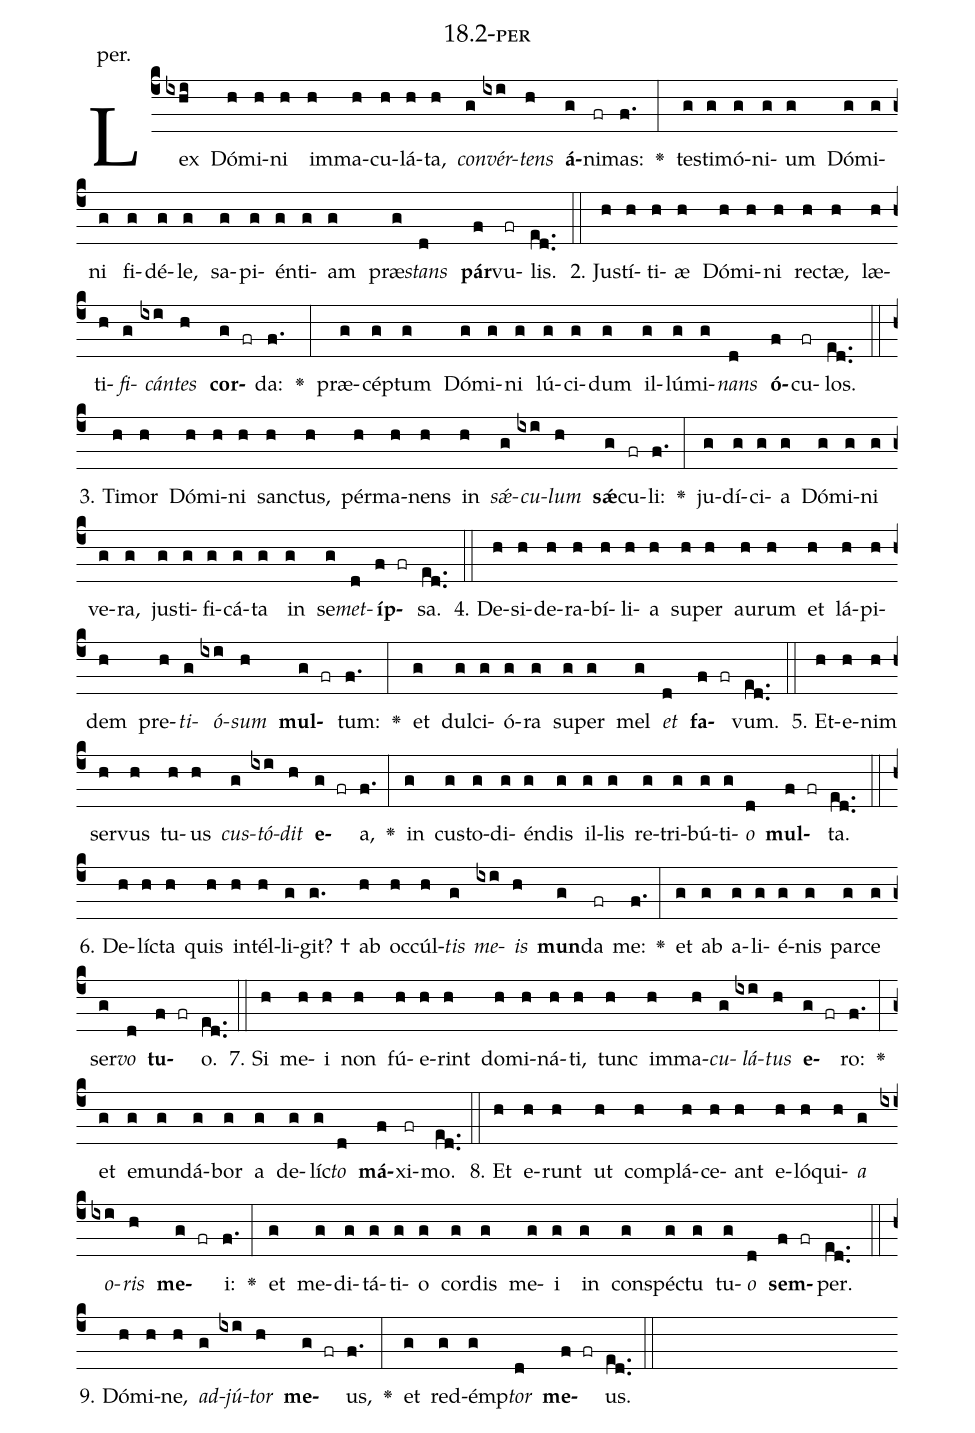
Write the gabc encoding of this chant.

name: 18.2-per;
annotation: per.;
%%
(c4)Lex(ixhi) Dó(h)mi(h)ni(h) im(h)ma(h)cu(h)lá(h)ta,(h) <i>con</i>(g)<i>vér</i>(ixi)<i>tens</i>(h) <b>á</b>(g)ni(fr)mas:(f.) <v>\greheightstar</v>(:) tes(g)ti(g)mó(g)ni(g)um(g) Dó(g)mi(g)ni(g) fi(g)dé(g)le,(g) sa(g)pi(g)én(g)ti(g)am(g) præ(g)<i>stans</i>(d) <b>pár</b>(f)vu(fr)lis.(ed..) (::)
2. Jus(h)tí(h)ti(h)æ(h) Dó(h)mi(h)ni(h) rec(h)tæ,(h) læ(h)ti(h)<i>fi</i>(g)<i>cán</i>(ixi)<i>tes</i>(h) <b>cor</b>(g fr)da:(f.) <v>\greheightstar</v>(:) præ(g)cép(g)tum(g) Dó(g)mi(g)ni(g) lú(g)ci(g)dum(g) il(g)lú(g)mi(g)<i>nans</i>(d) <b>ó</b>(f)cu(fr)los.(ed..) (::)
3. Ti(h)mor(h) Dó(h)mi(h)ni(h) sanc(h)tus,(h) pér(h)ma(h)nens(h) in(h) <i>sǽ</i>(g)<i>cu</i>(ixi)<i>lum</i>(h) <b>sǽ</b>(g)cu(fr)li:(f.) <v>\greheightstar</v>(:) ju(g)dí(g)ci(g)a(g) Dó(g)mi(g)ni(g) ve(g)ra,(g) jus(g)ti(g)fi(g)cá(g)ta(g) in(g) se(g)<i>met</i>(d)<b>íp</b>(f fr)sa.(ed..) (::)
4. De(h)si(h)de(h)ra(h)bí(h)li(h)a(h) su(h)per(h) au(h)rum(h) et(h) lá(h)pi(h)dem(h) pre(h)<i>ti</i>(g)<i>ó</i>(ixi)<i>sum</i>(h) <b>mul</b>(g fr)tum:(f.) <v>\greheightstar</v>(:) et(g) dul(g)ci(g)ó(g)ra(g) su(g)per(g) mel(g) <i>et</i>(d) <b>fa</b>(f fr)vum.(ed..) (::)
5. Et(h)e(h)nim(h) ser(h)vus(h) tu(h)us(h) <i>cus</i>(g)<i>tó</i>(ixi)<i>dit</i>(h) <b>e</b>(g fr)a,(f.) <v>\greheightstar</v>(:) in(g) cus(g)to(g)di(g)én(g)dis(g) il(g)lis(g) re(g)tri(g)bú(g)ti(g)<i>o</i>(d) <b>mul</b>(f fr)ta.(ed..) (::)
6. De(h)líc(h)ta(h) quis(h) in(h)tél(h)li(g)git? †(g.) ab(h) oc(h)cúl(h)<i>tis</i>(g) <i>me</i>(ixi)<i>is</i>(h) <b>mun</b>(g)da(fr) me:(f.) <v>\greheightstar</v>(:) et(g) ab(g) a(g)li(g)é(g)nis(g) par(g)ce(g) ser(g)<i>vo</i>(d) <b>tu</b>(f fr)o.(ed..) (::)
7. Si(h) me(h)i(h) non(h) fú(h)e(h)rint(h) do(h)mi(h)ná(h)ti,(h) tunc(h) im(h)ma(h)<i>cu</i>(g)<i>lá</i>(ixi)<i>tus</i>(h) <b>e</b>(g fr)ro:(f.) <v>\greheightstar</v>(:) et(g) e(g)mun(g)dá(g)bor(g) a(g) de(g)líc(g)<i>to</i>(d) <b>má</b>(f)xi(fr)mo.(ed..) (::)
8. Et(h) e(h)runt(h) ut(h) com(h)plá(h)ce(h)ant(h) e(h)ló(h)qui(h)<i>a</i>(g) <i>o</i>(ixi)<i>ris</i>(h) <b>me</b>(g fr)i:(f.) <v>\greheightstar</v>(:) et(g) me(g)di(g)tá(g)ti(g)o(g) cor(g)dis(g) me(g)i(g) in(g) con(g)spéc(g)tu(g) tu(g)<i>o</i>(d) <b>sem</b>(f fr)per.(ed..) (::)
9. Dó(h)mi(h)ne,(h) <i>ad</i>(g)<i>jú</i>(ixi)<i>tor</i>(h) <b>me</b>(g fr)us,(f.) <v>\greheightstar</v>(:) et(g) red(g)émp(g)<i>tor</i>(d) <b>me</b>(f fr)us.(ed..) (::)
